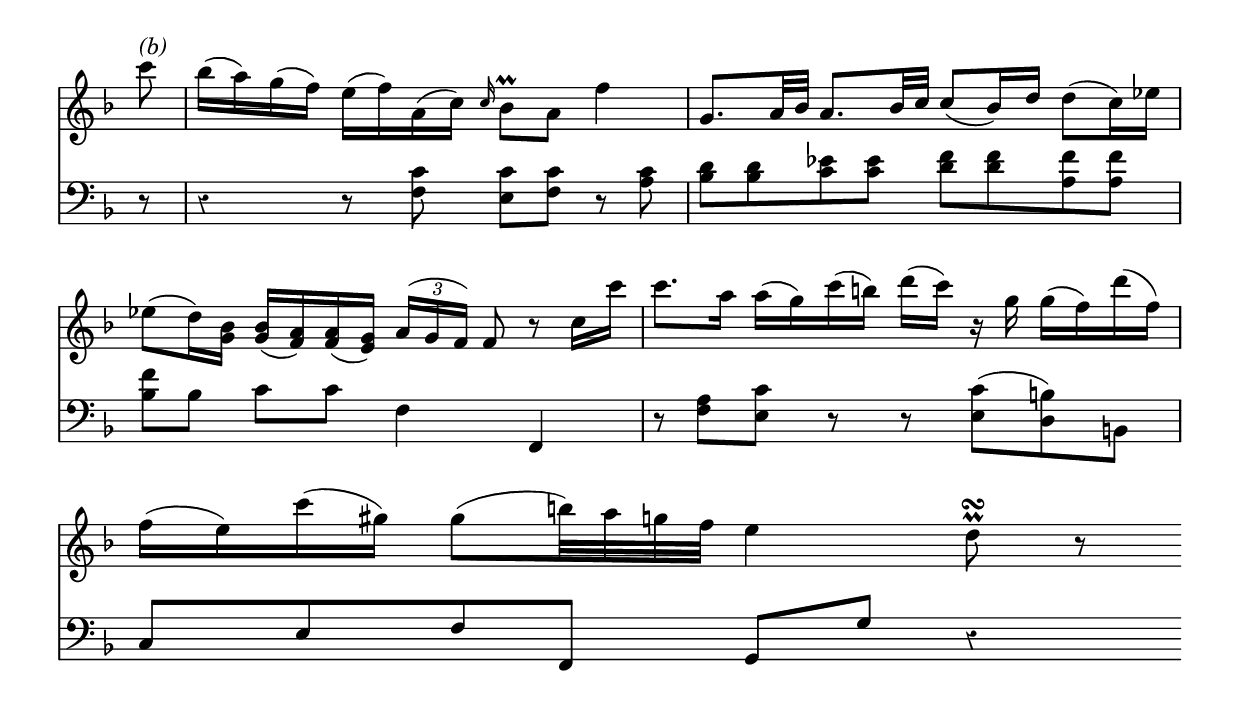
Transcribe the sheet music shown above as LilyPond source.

\version "2.6.3"
\include "english.ly"

\score {
  \relative c' <<
  \new Staff {
  \key f \major
  \time 4/4
    \partial 8*1 c''8^\markup { \italic {(b)} } | bf16( a16) g16( f16) e16( f16) a,16( c16) \grace c16 \stemDown bf8\prall a8 f'4 | \stemUp g,8.[ a32 bf32] a8.[ bf32 c32] c8[( bf16) d16] \stemDown d8[( c16) ef16] \break
    ef8[( d16) <g, bf>16] \stemUp <g bf>16( <f a>16) <f a>16( <e g>16) \times 2/3 {a16[^( g16 f16)]} f8 r8 \stemDown c'16 c'16 | c8. a16 a16( g16) c16( b16) d16( c16) r16 g16 g16( f16) d'16( f,16) \break
    f16( e16) c'16( gs16) gs8( b32) a32 g32 f32 e4 d8\prall\turn) r8 \bar ""
  }

  \new Staff {
  \key f \major
  \clef bass
  \time 4/4
  \partial 8*1 r8 | \override Rest #'style = #'classical r4 r8 <f,, c'>8 <e c'>8 <f c'>8 r8 <a c>8 | <bf d>8 <bf d>8 <c ef>8 <c ef>8 <d f>8 <d f>8 <a f'>8 <a f'>8 |
  <bf[ f'>8 bf8] c8[ c8] f,4 f,4 | r8 <f' a>8 <e c'>8 r8 r8 \stemDown <e c'>8( <d b'>8) b8 | \stemUp c8 e8 f8 f,8 g8 g'8 r4
  }
>>

  \midi { \tempo 4 = 96}
  \layout {
    indent = 0.0\cm
    \context {
      \Score
       \remove Bar_number_engraver
    }
    \context {
       \Staff \remove Time_signature_engraver
    }
  }
}
